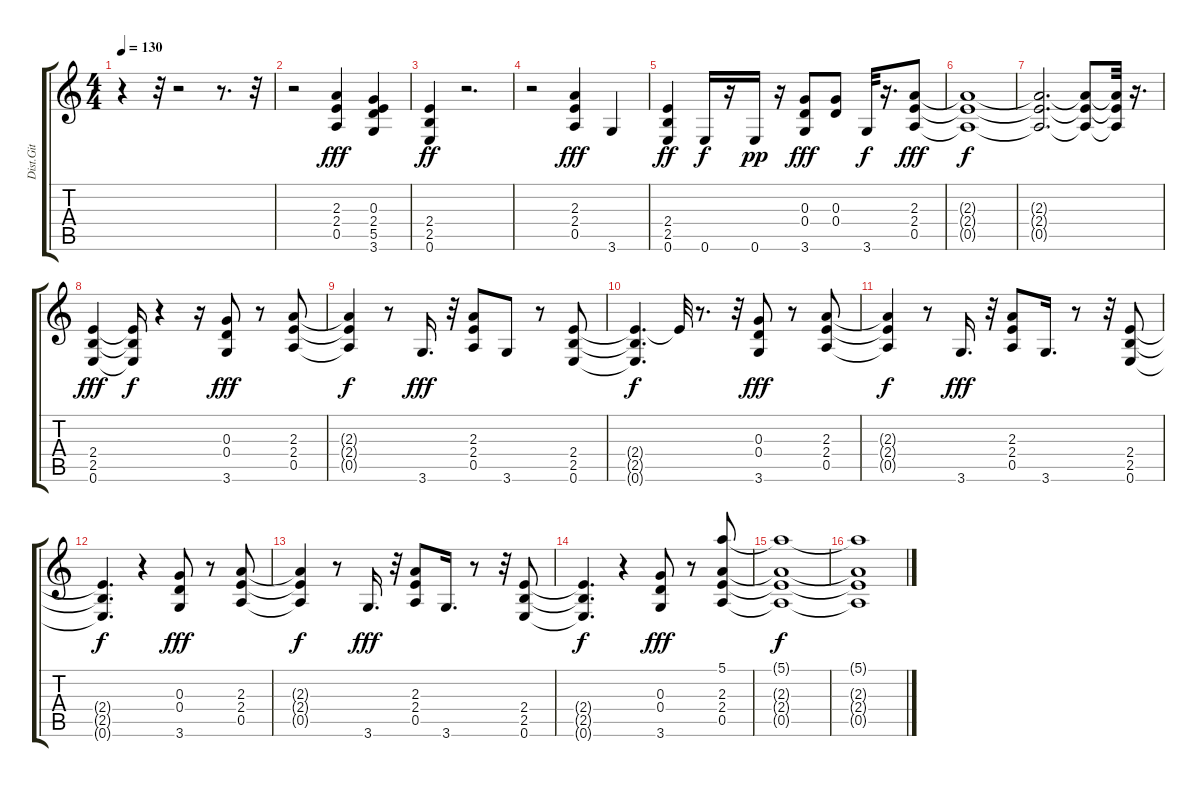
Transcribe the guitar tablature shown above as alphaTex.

\track ("Dist.Git" "Dist.Git") {instrument distortionguitar}
\staff {score tabs}
\tuning (E4 B3 G3 D3 A2 E2) {hide}
\ts (4 4)
\tempo 130
\clef g2
\ks c
r.4{dy fff} r.32 r.2 r.8{d} r.32 |
r.2 (2.3 2.4 0.5).4 (0.3 2.4 5.5 3.6).4 |
(2.4 2.5 0.6).4{dy ff} r.2{d} |
r.2 (2.3 2.4 0.5).4{dy fff} 3.6.4 |
(2.4 2.5 0.6).4{dy ff} 0.6.16{dy f} r.16 0.6.16{dy pp} r.16 (0.3 0.4 3.6).8{dy fff} (0.3 0.4).8 3.6.32{dy f} r.16{d} (2.3 2.4 0.5).8{dy fff} |
(2.3{t} 2.4{t} 0.5{t}).1{dy f} |
(2.3{t} 2.4{t} 0.5{t}).2{d} (2.3{t} 2.4{t} 0.5{t}).8 (2.3{t} 2.4{t} 0.5{t}).32 r.16{d} |
(2.4 2.5 0.6).4{dy fff} (2.4{t} 2.5{t} 0.6{t}).16{dy f} r.4 r.16 (0.3 0.4 3.6).8{dy fff} r.8 (2.3 2.4 0.5).8 |
(2.3{t} 2.4{t} 0.5{t}).4{dy f} r.8 3.6.16{d dy fff} r.32 (2.3 2.4 0.5).8 3.6.8 r.8 (2.4 2.5 0.6).8 |
(2.4{t} 2.5{t} 0.6{t}).4{d dy f} 2.4{t}.32 r.8{d} r.32 (0.3 0.4 3.6).8{dy fff} r.8 (2.3 2.4 0.5).8 |
(2.3{t} 2.4{t} 0.5{t}).4{dy f} r.8 3.6.16{d dy fff} r.32 (2.3 2.4 0.5).8 3.6.16{d} r.8 r.32 (2.4 2.5 0.6).8 |
(2.4{t} 2.5{t} 0.6{t}).4{d dy f} r.4 (0.3 0.4 3.6).8{dy fff} r.8 (2.3 2.4 0.5).8 |
(2.3{t} 2.4{t} 0.5{t}).4{dy f} r.8 3.6.16{d dy fff} r.32 (2.3 2.4 0.5).8 3.6.16{d} r.8 r.32 (2.4 2.5 0.6).8 |
(2.4{t} 2.5{t} 0.6{t}).4{d dy f} r.4 (0.3 0.4 3.6).8{dy fff} r.8 (5.1 2.3 2.4 0.5).8 |
(5.1{t} 2.3{t} 2.4{t} 0.5{t}).1{dy f} |
(5.1{t} 2.3{t} 2.4{t} 0.5{t}).1
